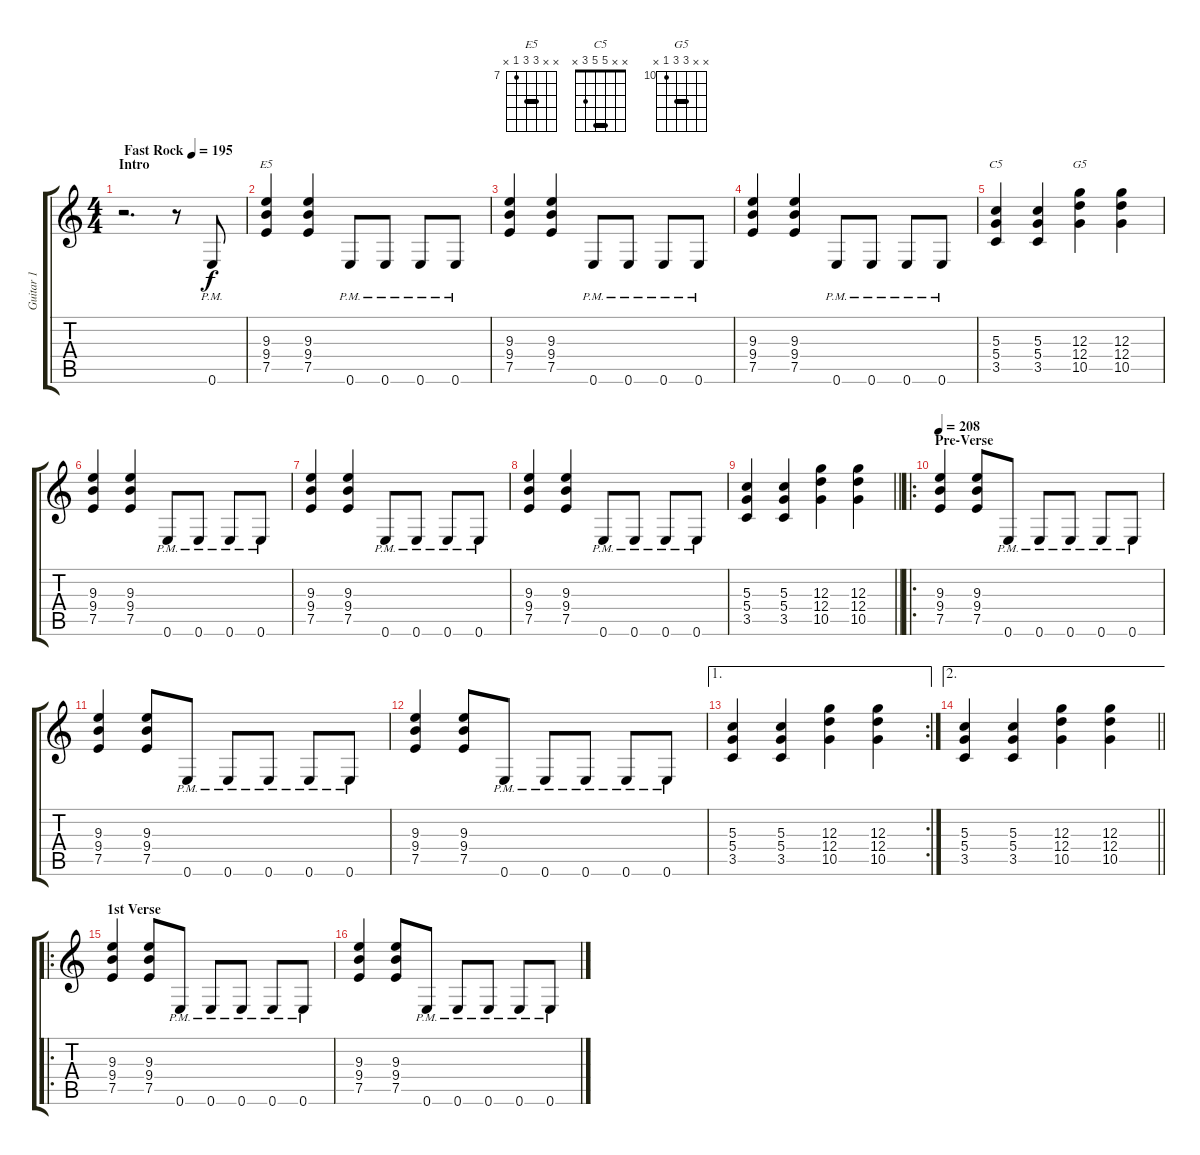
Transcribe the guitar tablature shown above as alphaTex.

\track ("Guitar 1" "Guitar 1") {instrument distortionguitar}
\staff {score tabs}
\tuning (E4 B3 G3 D3 A2 E2) {hide}
\chord ("E5" x x 9 9 7 x) {firstfret 7 barre 9}
\chord ("C5" x x 5 5 3 x) {barre 5}
\chord ("G5" x x 12 12 10 x) {firstfret 10 barre 12}
\ts (4 4)
\section ("" "Intro")
\tempo (195 "Fast Rock")
\clef g2
\ks c
r.2{d dy f instrument distortionguitar} r.8 0.6{pm}.8 |
(9.3 9.4 7.5).4{ch "E5"} (9.3 9.4 7.5).4 0.6{pm}.8 0.6{pm}.8 0.6{pm}.8 0.6{pm}.8 |
(9.3 9.4 7.5).4 (9.3 9.4 7.5).4 0.6{pm}.8 0.6{pm}.8 0.6{pm}.8 0.6{pm}.8 |
(9.3 9.4 7.5).4 (9.3 9.4 7.5).4 0.6{pm}.8 0.6{pm}.8 0.6{pm}.8 0.6{pm}.8 |
(5.3 5.4 3.5).4{ch "C5"} (5.3 5.4 3.5).4 (12.3 12.4 10.5).4{ch "G5"} (12.3 12.4 10.5).4 |
(9.3 9.4 7.5).4 (9.3 9.4 7.5).4 0.6{pm}.8 0.6{pm}.8 0.6{pm}.8 0.6{pm}.8 |
(9.3 9.4 7.5).4 (9.3 9.4 7.5).4 0.6{pm}.8 0.6{pm}.8 0.6{pm}.8 0.6{pm}.8 |
(9.3 9.4 7.5).4 (9.3 9.4 7.5).4 0.6{pm}.8 0.6{pm}.8 0.6{pm}.8 0.6{pm}.8 |
\barLineRight lightlight
(5.3 5.4 3.5).4 (5.3 5.4 3.5).4 (12.3 12.4 10.5).4 (12.3 12.4 10.5).4 |
\ro
\section ("" "Pre-Verse")
\tempo 208
(9.3 9.4 7.5).4 (9.3 9.4 7.5).8 0.6{pm}.8 0.6{pm}.8 0.6{pm}.8 0.6{pm}.8 0.6{pm}.8 |
(9.3 9.4 7.5).4 (9.3 9.4 7.5).8 0.6{pm}.8 0.6{pm}.8 0.6{pm}.8 0.6{pm}.8 0.6{pm}.8 |
(9.3 9.4 7.5).4 (9.3 9.4 7.5).8 0.6{pm}.8 0.6{pm}.8 0.6{pm}.8 0.6{pm}.8 0.6{pm}.8 |
\ae 1
\rc 2
(5.3 5.4 3.5).4 (5.3 5.4 3.5).4 (12.3 12.4 10.5).4 (12.3 12.4 10.5).4 |
\ae 2
\barLineRight lightlight
(5.3 5.4 3.5).4 (5.3 5.4 3.5).4 (12.3 12.4 10.5).4 (12.3 12.4 10.5).4 |
\ro
\section ("" "1st Verse")
(9.3 9.4 7.5).4 (9.3 9.4 7.5).8 0.6{pm}.8 0.6{pm}.8 0.6{pm}.8 0.6{pm}.8 0.6{pm}.8 |
(9.3 9.4 7.5).4 (9.3 9.4 7.5).8 0.6{pm}.8 0.6{pm}.8 0.6{pm}.8 0.6{pm}.8 0.6{pm}.8
